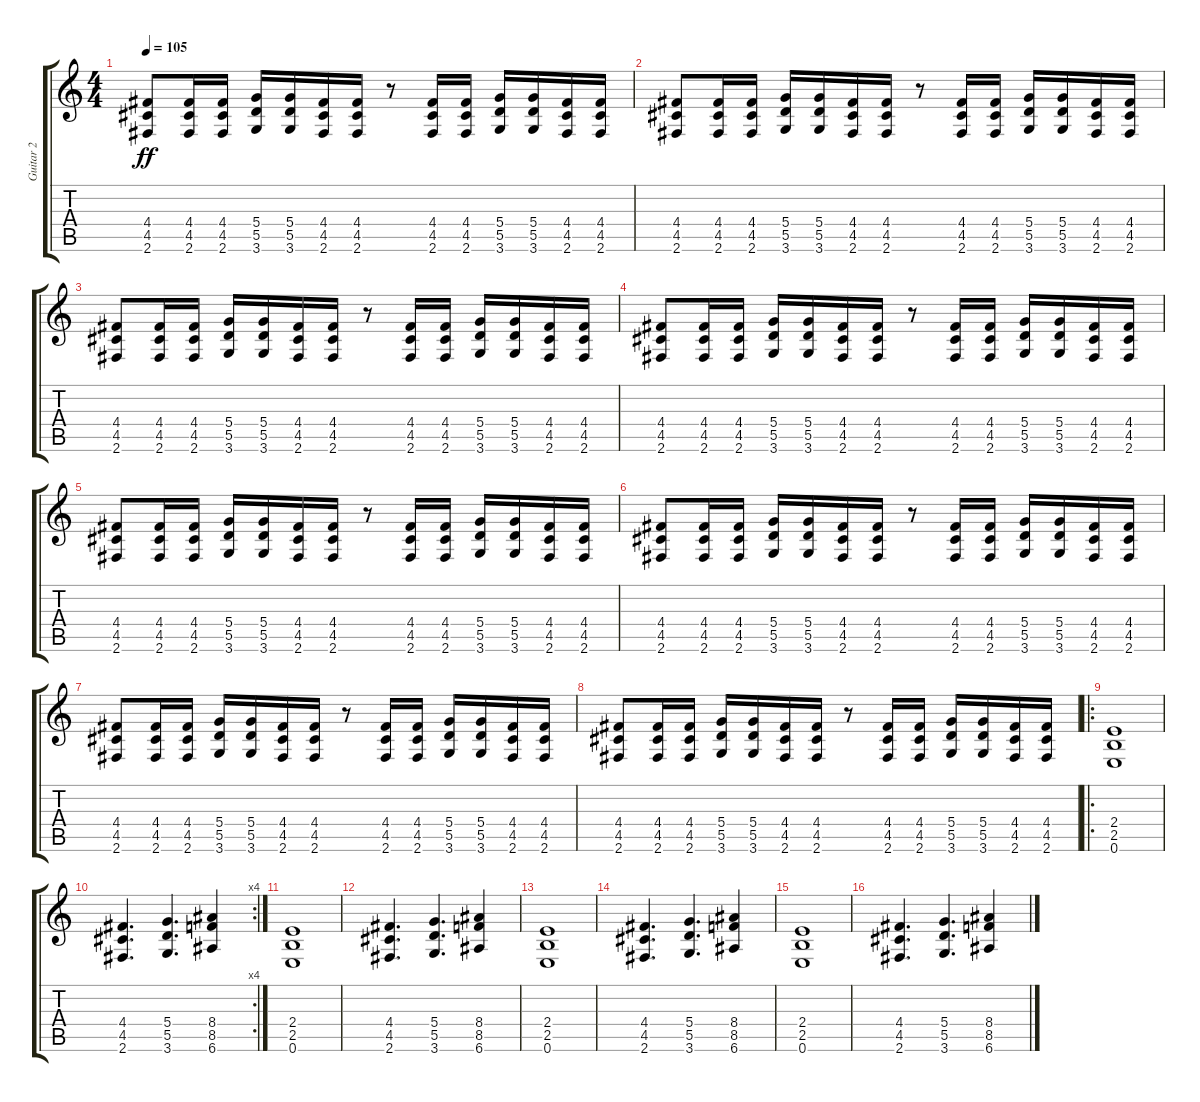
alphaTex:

\track ("Guitar 2" "Guitar 2") {instrument distortionguitar}
\staff {score tabs}
\tuning (E4 B3 G3 D3 A2 E2) {hide}
\ts (4 4)
\tempo 105
\clef g2
\ks c
(4.4 4.5 2.6).8{dy ff volume 15} (4.4 4.5 2.6).16 (4.4 4.5 2.6).16 (5.4 5.5 3.6).16 (5.4 5.5 3.6).16 (4.4 4.5 2.6).16 (4.4 4.5 2.6).16 r.8 (4.4 4.5 2.6).16 (4.4 4.5 2.6).16 (5.4 5.5 3.6).16 (5.4 5.5 3.6).16 (4.4 4.5 2.6).16 (4.4 4.5 2.6).16 |
(4.4 4.5 2.6).8 (4.4 4.5 2.6).16 (4.4 4.5 2.6).16 (5.4 5.5 3.6).16 (5.4 5.5 3.6).16 (4.4 4.5 2.6).16 (4.4 4.5 2.6).16 r.8 (4.4 4.5 2.6).16 (4.4 4.5 2.6).16 (5.4 5.5 3.6).16 (5.4 5.5 3.6).16 (4.4 4.5 2.6).16 (4.4 4.5 2.6).16 |
(4.4 4.5 2.6).8 (4.4 4.5 2.6).16 (4.4 4.5 2.6).16 (5.4 5.5 3.6).16 (5.4 5.5 3.6).16 (4.4 4.5 2.6).16 (4.4 4.5 2.6).16 r.8 (4.4 4.5 2.6).16 (4.4 4.5 2.6).16 (5.4 5.5 3.6).16 (5.4 5.5 3.6).16 (4.4 4.5 2.6).16 (4.4 4.5 2.6).16 |
(4.4 4.5 2.6).8 (4.4 4.5 2.6).16 (4.4 4.5 2.6).16 (5.4 5.5 3.6).16 (5.4 5.5 3.6).16 (4.4 4.5 2.6).16 (4.4 4.5 2.6).16 r.8 (4.4 4.5 2.6).16 (4.4 4.5 2.6).16 (5.4 5.5 3.6).16 (5.4 5.5 3.6).16 (4.4 4.5 2.6).16 (4.4 4.5 2.6).16 |
(4.4 4.5 2.6).8 (4.4 4.5 2.6).16 (4.4 4.5 2.6).16 (5.4 5.5 3.6).16 (5.4 5.5 3.6).16 (4.4 4.5 2.6).16 (4.4 4.5 2.6).16 r.8 (4.4 4.5 2.6).16 (4.4 4.5 2.6).16 (5.4 5.5 3.6).16 (5.4 5.5 3.6).16 (4.4 4.5 2.6).16 (4.4 4.5 2.6).16 |
(4.4 4.5 2.6).8 (4.4 4.5 2.6).16 (4.4 4.5 2.6).16 (5.4 5.5 3.6).16 (5.4 5.5 3.6).16 (4.4 4.5 2.6).16 (4.4 4.5 2.6).16 r.8 (4.4 4.5 2.6).16 (4.4 4.5 2.6).16 (5.4 5.5 3.6).16 (5.4 5.5 3.6).16 (4.4 4.5 2.6).16 (4.4 4.5 2.6).16 |
(4.4 4.5 2.6).8 (4.4 4.5 2.6).16 (4.4 4.5 2.6).16 (5.4 5.5 3.6).16 (5.4 5.5 3.6).16 (4.4 4.5 2.6).16 (4.4 4.5 2.6).16 r.8 (4.4 4.5 2.6).16 (4.4 4.5 2.6).16 (5.4 5.5 3.6).16 (5.4 5.5 3.6).16 (4.4 4.5 2.6).16 (4.4 4.5 2.6).16 |
(4.4 4.5 2.6).8 (4.4 4.5 2.6).16 (4.4 4.5 2.6).16 (5.4 5.5 3.6).16 (5.4 5.5 3.6).16 (4.4 4.5 2.6).16 (4.4 4.5 2.6).16 r.8 (4.4 4.5 2.6).16 (4.4 4.5 2.6).16 (5.4 5.5 3.6).16 (5.4 5.5 3.6).16 (4.4 4.5 2.6).16 (4.4 4.5 2.6).16 |
\ro
(2.4 2.5 0.6).1{volume 15} |
\rc 4
(4.4 4.5 2.6).4{d} (5.4 5.5 3.6).4{d} (8.4 8.5 6.6).4 |
(2.4 2.5 0.6).1 |
(4.4 4.5 2.6).4{d} (5.4 5.5 3.6).4{d} (8.4 8.5 6.6).4 |
(2.4 2.5 0.6).1 |
(4.4 4.5 2.6).4{d} (5.4 5.5 3.6).4{d} (8.4 8.5 6.6).4 |
(2.4 2.5 0.6).1 |
(4.4 4.5 2.6).4{d} (5.4 5.5 3.6).4{d} (8.4 8.5 6.6).4
